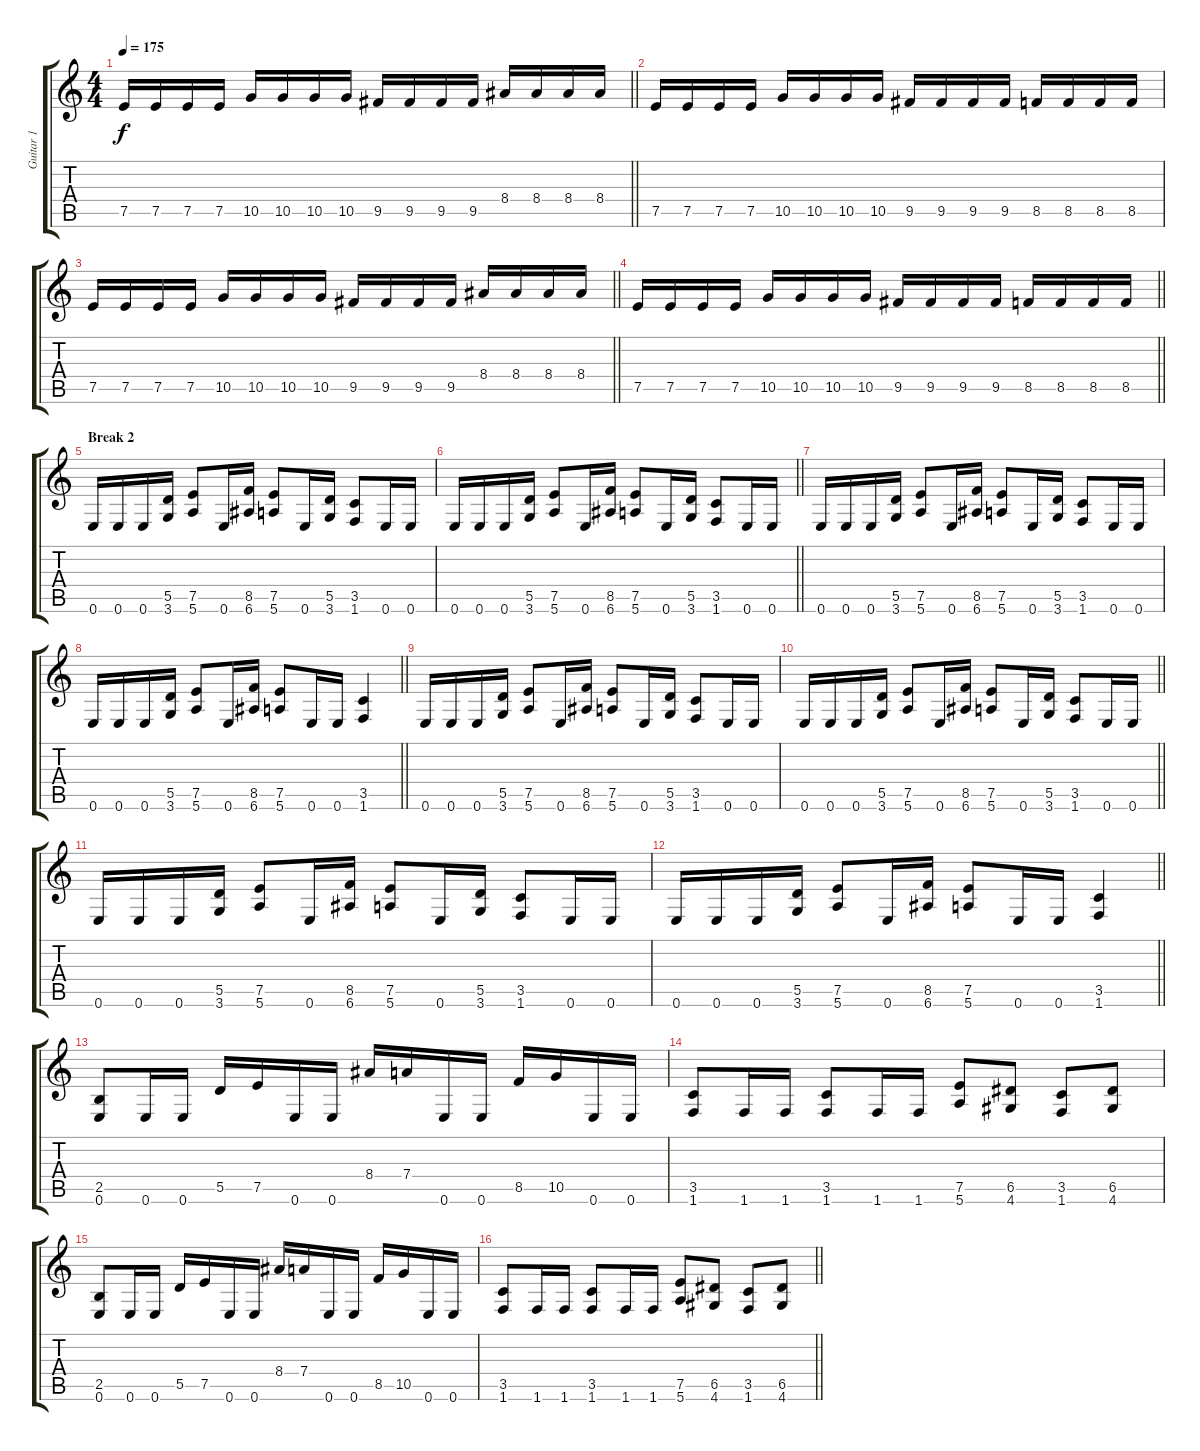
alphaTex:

\track ("Guitar 1" "Guitar 1") {instrument distortionguitar}
\staff {score tabs}
\tuning (E4 B3 G3 D3 A2 E2) {hide}
\ts (4 4)
\tempo 175
\clef g2
\barLineRight lightlight
\ks c
7.5.16{dy f} 7.5.16 7.5.16 7.5.16 10.5.16 10.5.16 10.5.16 10.5.16 9.5.16 9.5.16 9.5.16 9.5.16 8.4.16 8.4.16 8.4.16 8.4.16 |
7.5.16 7.5.16 7.5.16 7.5.16 10.5.16 10.5.16 10.5.16 10.5.16 9.5.16 9.5.16 9.5.16 9.5.16 8.5.16 8.5.16 8.5.16 8.5.16 |
\barLineRight lightlight
7.5.16 7.5.16 7.5.16 7.5.16 10.5.16 10.5.16 10.5.16 10.5.16 9.5.16 9.5.16 9.5.16 9.5.16 8.4.16 8.4.16 8.4.16 8.4.16 |
\barLineRight lightlight
7.5.16 7.5.16 7.5.16 7.5.16 10.5.16 10.5.16 10.5.16 10.5.16 9.5.16 9.5.16 9.5.16 9.5.16 8.5.16 8.5.16 8.5.16 8.5.16 |
\section ("" "Break 2")
0.6.16 0.6.16 0.6.16 (5.5 3.6).16 (7.5 5.6).8 0.6.16 (8.5 6.6).16 (7.5 5.6).8 0.6.16 (5.5 3.6).16 (3.5 1.6).8 0.6.16 0.6.16 |
\barLineRight lightlight
0.6.16 0.6.16 0.6.16 (5.5 3.6).16 (7.5 5.6).8 0.6.16 (8.5 6.6).16 (7.5 5.6).8 0.6.16 (5.5 3.6).16 (3.5 1.6).8 0.6.16 0.6.16 |
0.6.16 0.6.16 0.6.16 (5.5 3.6).16 (7.5 5.6).8 0.6.16 (8.5 6.6).16 (7.5 5.6).8 0.6.16 (5.5 3.6).16 (3.5 1.6).8 0.6.16 0.6.16 |
\barLineRight lightlight
0.6.16 0.6.16 0.6.16 (5.5 3.6).16 (7.5 5.6).8 0.6.16 (8.5 6.6).16 (7.5 5.6).8 0.6.16 0.6.16 (3.5 1.6).4 |
0.6.16 0.6.16 0.6.16 (5.5 3.6).16 (7.5 5.6).8 0.6.16 (8.5 6.6).16 (7.5 5.6).8 0.6.16 (5.5 3.6).16 (3.5 1.6).8 0.6.16 0.6.16 |
\barLineRight lightlight
0.6.16 0.6.16 0.6.16 (5.5 3.6).16 (7.5 5.6).8 0.6.16 (8.5 6.6).16 (7.5 5.6).8 0.6.16 (5.5 3.6).16 (3.5 1.6).8 0.6.16 0.6.16 |
0.6.16 0.6.16 0.6.16 (5.5 3.6).16 (7.5 5.6).8 0.6.16 (8.5 6.6).16 (7.5 5.6).8 0.6.16 (5.5 3.6).16 (3.5 1.6).8 0.6.16 0.6.16 |
\barLineRight lightlight
0.6.16 0.6.16 0.6.16 (5.5 3.6).16 (7.5 5.6).8 0.6.16 (8.5 6.6).16 (7.5 5.6).8 0.6.16 0.6.16 (3.5 1.6).4 |
(2.5 0.6).8 0.6.16 0.6.16 5.5.16 7.5.16 0.6.16 0.6.16 8.4.16 7.4.16 0.6.16 0.6.16 8.5.16 10.5.16 0.6.16 0.6.16 |
(3.5 1.6).8 1.6.16 1.6.16 (3.5 1.6).8 1.6.16 1.6.16 (7.5 5.6).8 (6.5 4.6).8 (3.5 1.6).8 (6.5 4.6).8 |
(2.5 0.6).8 0.6.16 0.6.16 5.5.16 7.5.16 0.6.16 0.6.16 8.4.16 7.4.16 0.6.16 0.6.16 8.5.16 10.5.16 0.6.16 0.6.16 |
\barLineRight lightlight
(3.5 1.6).8 1.6.16 1.6.16 (3.5 1.6).8 1.6.16 1.6.16 (7.5 5.6).8 (6.5 4.6).8 (3.5 1.6).8 (6.5 4.6).8
